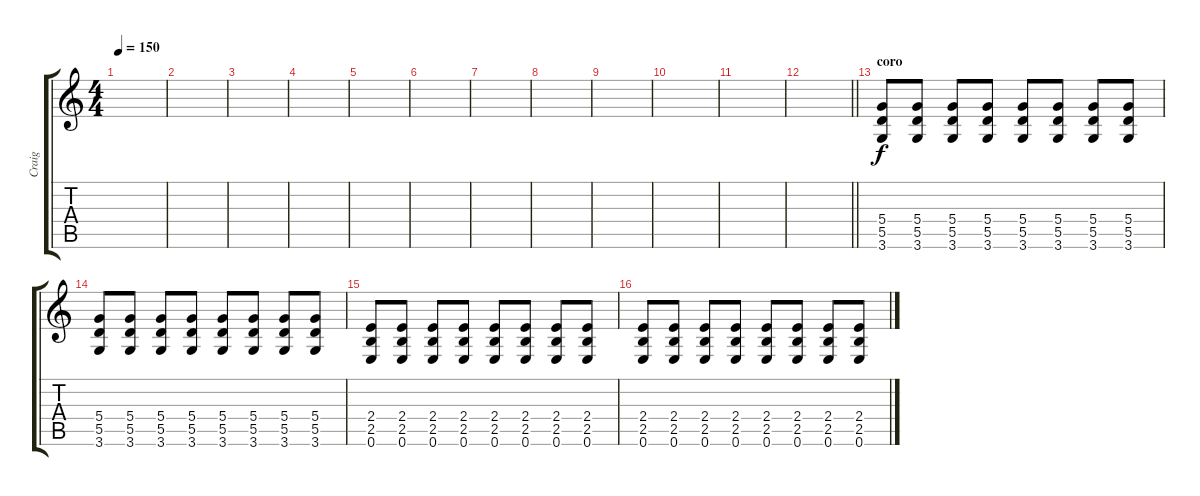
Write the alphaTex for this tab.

\track ("Craig" "Craig") {instrument distortionguitar}
\staff {score tabs}
\tuning (E4 B3 G3 D3 A2 E2) {hide}
\ts (4 4)
\tempo 150
\clef g2
\ks c
|
|
|
|
|
|
|
|
|
|
|
\barLineRight lightlight
|
\section ("" "coro")
(5.4 5.5 3.6).8 (5.4 5.5 3.6).8 (5.4 5.5 3.6).8 (5.4 5.5 3.6).8 (5.4 5.5 3.6).8 (5.4 5.5 3.6).8 (5.4 5.5 3.6).8 (5.4 5.5 3.6).8 |
(5.4 5.5 3.6).8 (5.4 5.5 3.6).8 (5.4 5.5 3.6).8 (5.4 5.5 3.6).8 (5.4 5.5 3.6).8 (5.4 5.5 3.6).8 (5.4 5.5 3.6).8 (5.4 5.5 3.6).8 |
(2.4 2.5 0.6).8 (2.4 2.5 0.6).8 (2.4 2.5 0.6).8 (2.4 2.5 0.6).8 (2.4 2.5 0.6).8 (2.4 2.5 0.6).8 (2.4 2.5 0.6).8 (2.4 2.5 0.6).8 |
(2.4 2.5 0.6).8 (2.4 2.5 0.6).8 (2.4 2.5 0.6).8 (2.4 2.5 0.6).8 (2.4 2.5 0.6).8 (2.4 2.5 0.6).8 (2.4 2.5 0.6).8 (2.4 2.5 0.6).8
